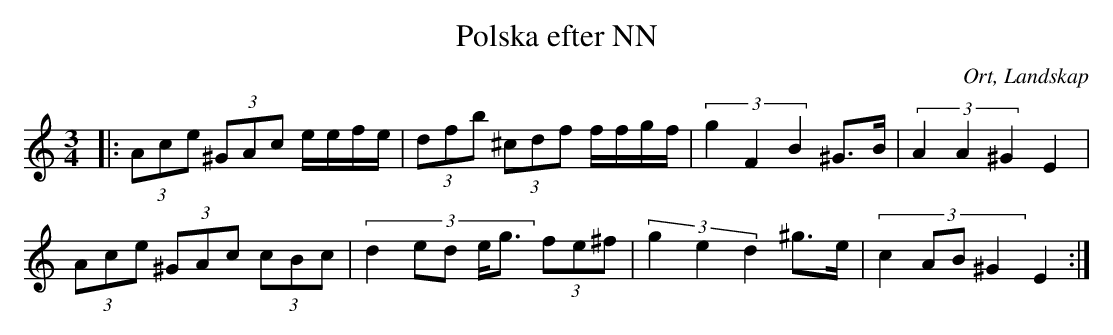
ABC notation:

X:1
T:Polska efter NN
O:Ort, Landskap
M:3/4
L:1/8
K:C
|: (3 Ace (3^GAc e/e/f/e/| (3 dfb (3^cdf f/f/g/f/|(3:2:3 g2 F2 B2 ^G>B|(3:2:3 A2 A2 ^G2 E2|
(3 Ace (3^GAc (3cBc| (3:2:5 d2 ed e<g (3fe^f|(3:2:3 g2 e2 d2 ^g>e|(3:2:4 c2 AB ^G2 E2:|
